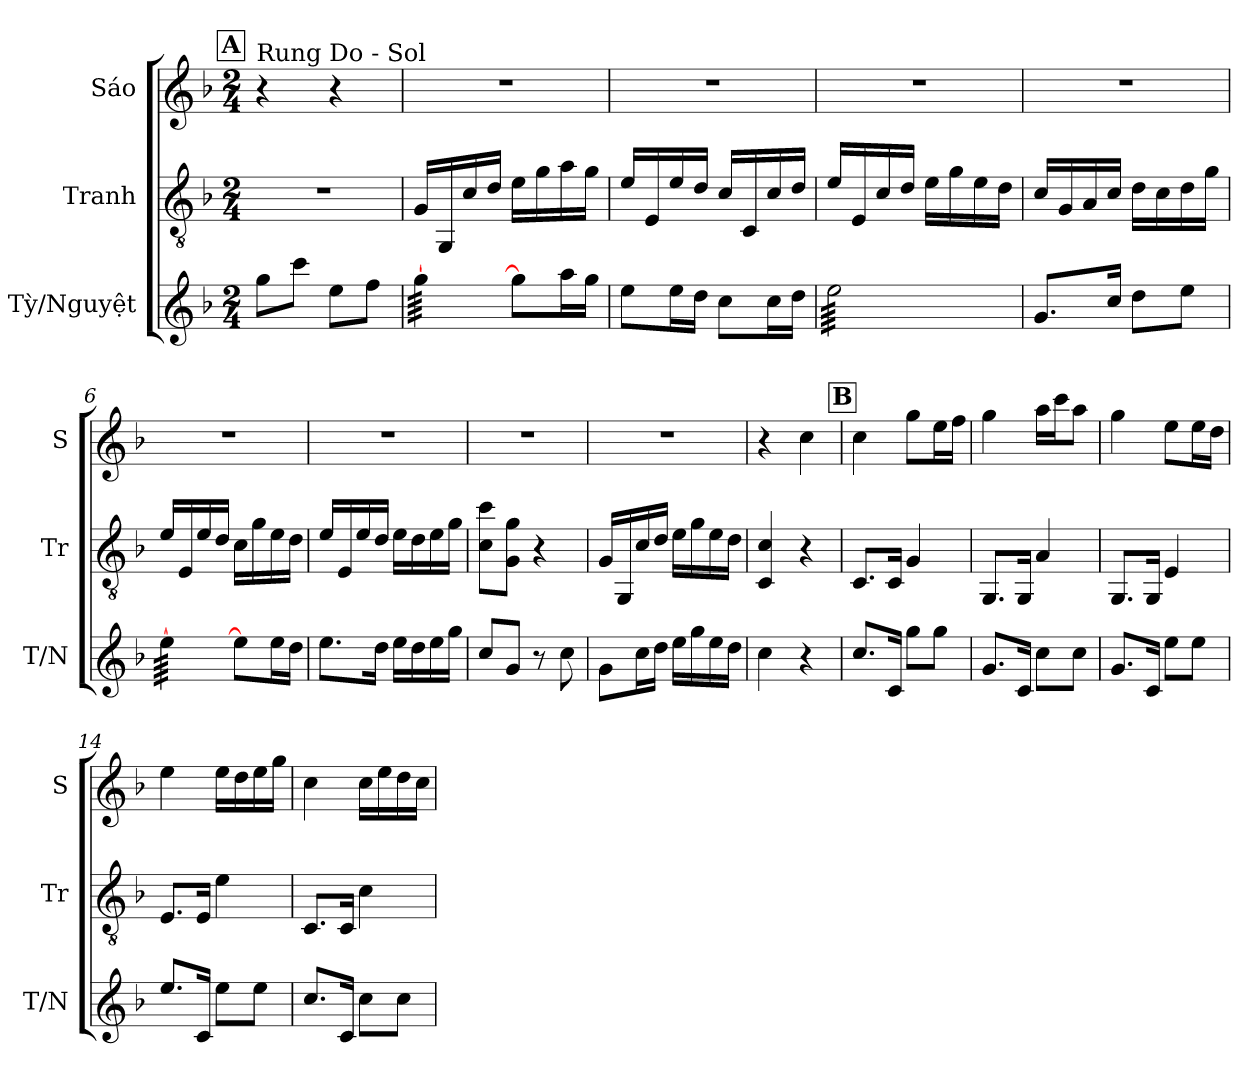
**kern	**kern	**kern
*part3	*part2	*part1
*staff3	*staff2	*staff1
*I"Tỳ/Nguyệt	*I"Tranh	*I"Sáo
*I'T/N	*I'Tr	*I'S
*clefG2	*clefGv2	*clefG2
*k[b-]	*k[b-]	*k[b-]
*M2/4	*M2/4	*M2/4
*MM50	*MM50	*MM50
!!LO:REH:place=s1:a:B:fs=14:t=A
=1	=1	=1
!	!	!LO:TX:a:t=Rung Do - Sol
8gg\L	2r	4r
8ccc\J	.	.
8ee\L	.	4r
8ff\J	.	.
=2	=2	=2
*tremolo	*	*
[64gg\LLLL	16G/LL	2r
64gg\	.	.
64gg\	.	.
64gg\	.	.
64gg\	16GG/	.
64gg\	.	.
64gg\	.	.
64gg\	.	.
64gg\	16c/	.
64gg\	.	.
64gg\	.	.
64gg\	.	.
64gg\	16d/JJ	.
64gg\	.	.
64gg\	.	.
64gg\JJJJ	.	.
*Xtremolo	*	*
8gg\L]	16e\LL	.
.	16g\	.
16aa\L	16a\	.
16gg\JJ	16g\JJ	.
=3	=3	=3
8ee\L	16e/LL	2r
.	16E/	.
16ee\L	16e/	.
16dd\JJ	16d/JJ	.
8cc\L	16c/LL	.
.	16C/	.
16cc\L	16c/	.
16dd\JJ	16d/JJ	.
=4	=4	=4
*tremolo	*	*
64ee\LLLL	16e/LL	2r
64ee\	.	.
64ee\	.	.
64ee\	.	.
64ee\	16E/	.
64ee\	.	.
64ee\	.	.
64ee\	.	.
64ee\	16c/	.
64ee\	.	.
64ee\	.	.
64ee\	.	.
64ee\	16d/JJ	.
64ee\	.	.
64ee\	.	.
64ee\	.	.
64ee\	16e\LL	.
64ee\	.	.
64ee\	.	.
64ee\	.	.
64ee\	16g\	.
64ee\	.	.
64ee\	.	.
64ee\	.	.
64ee\	16e\	.
64ee\	.	.
64ee\	.	.
64ee\	.	.
64ee\	16d\JJ	.
64ee\	.	.
64ee\	.	.
64ee\JJJJ	.	.
*Xtremolo	*	*
=5	=5	=5
8.g/L	16c/LL	2r
.	16G/	.
.	16A/	.
16cc/Jk	16c/JJ	.
8dd\L	16d\LL	.
.	16c\	.
8ee\J	16d\	.
.	16g\JJ	.
!!LO:LB:g=z
=6	=6	=6
*tremolo	*	*
[64ee\LLLL	16e/LL	2r
64ee\	.	.
64ee\	.	.
64ee\	.	.
64ee\	16E/	.
64ee\	.	.
64ee\	.	.
64ee\	.	.
64ee\	16e/	.
64ee\	.	.
64ee\	.	.
64ee\	.	.
64ee\	16d/JJ	.
64ee\	.	.
64ee\	.	.
64ee\JJJJ	.	.
*Xtremolo	*	*
8ee\L]	16c\LL	.
.	16g\	.
16ee\L	16e\	.
16dd\JJ	16d\JJ	.
=7	=7	=7
8.ee\L	16e/LL	2r
.	16E/	.
.	16e/	.
16dd\Jk	16d/JJ	.
16ee\LL	16e\LL	.
16dd\	16d\	.
16ee\	16e\	.
16gg\JJ	16g\JJ	.
=8	=8	=8
8cc/L	8c\ 8cc\L	2r
8g/J	8G\ 8g\J	.
8r	4r	.
8cc\	.	.
=9	=9	=9
8g\L	16G/LL	2r
.	16GG/	.
16cc\L	16c/	.
16dd\JJ	16d/JJ	.
16ee\LL	16e\LL	.
16gg\	16g\	.
16ee\	16e\	.
16dd\JJ	16d\JJ	.
=10	=10	=10
4cc\	4C/ 4c/	4r
4r	4r	4cc\
!!LO:REH:place=s1:a:B:fs=14:t=B
=11	=11	=11
8.cc/L	8.C/L	4cc\
16c/Jk	16C/Jk	.
8gg\L	4G/	8gg\L
8gg\J	.	16ee\L
.	.	16ff\JJ
!!LO:LB:g=z
=12	=12	=12
8.g/L	8.GG/L	4gg\
16c/Jk	16GG/Jk	.
8cc\L	4A/	16aa\LL
.	.	16ccc\J
8cc\J	.	8aa\J
=13	=13	=13
8.g/L	8.GG/L	4gg\
16c/Jk	16GG/Jk	.
8ee\L	4E/	8ee\L
8ee\J	.	16ee\L
.	.	16dd\JJ
=14	=14	=14
8.ee/L	8.E/L	4ee\
16c/Jk	16E/Jk	.
8ee\L	4e\	16ee\LL
.	.	16dd\
8ee\J	.	16ee\
.	.	16gg\JJ
=15	=15	=15
8.cc/L	8.C/L	4cc\
16c/Jk	16C/Jk	.
8cc\L	4c\	16cc\LL
.	.	16ee\
8cc\J	.	16dd\
.	.	16cc\JJ
=	=	=
*-	*-	*-
